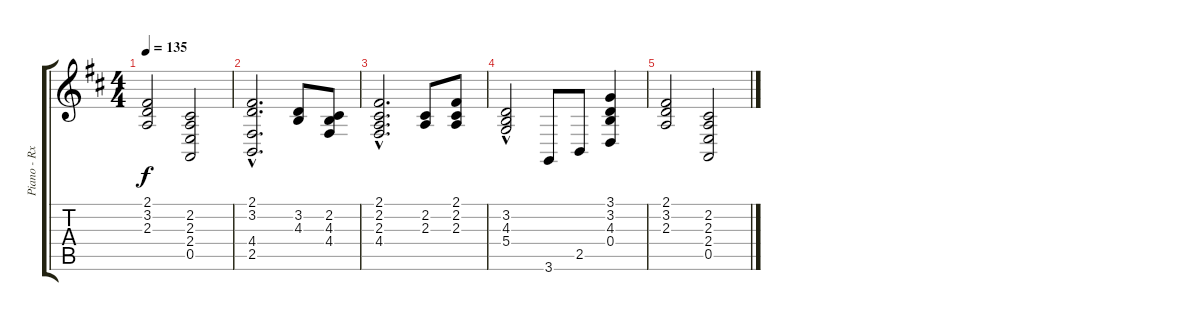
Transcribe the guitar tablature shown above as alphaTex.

\track ("Piano - Rx" "Piano - Rx") {instrument brightacousticpiano}
\staff {score tabs}
\tuning (E4 B3 G3 D3 A2 E2) {hide}
\ts (4 4)
\tempo 135
\clef g2
\ks d
(2.1 3.2 2.3).2{dy f} (2.2 2.3 2.4 0.5).2 |
(2.1{hac} 3.2{hac} 4.4{hac} 2.5{hac}).2{d volume 0} (3.2 4.3).8 (2.2 4.3 4.4).8 |
(2.1{hac} 2.2{hac} 2.3{hac} 4.4{hac}).2{d} (2.2 2.3).8 (2.1 2.2 2.3).8 |
(3.2{hac} 4.3{hac} 5.4{hac}).2 3.6.8 2.5.8 (3.1 3.2 4.3 0.4).4 |
(2.1 3.2 2.3).2 (2.2 2.3 2.4 0.5).2
